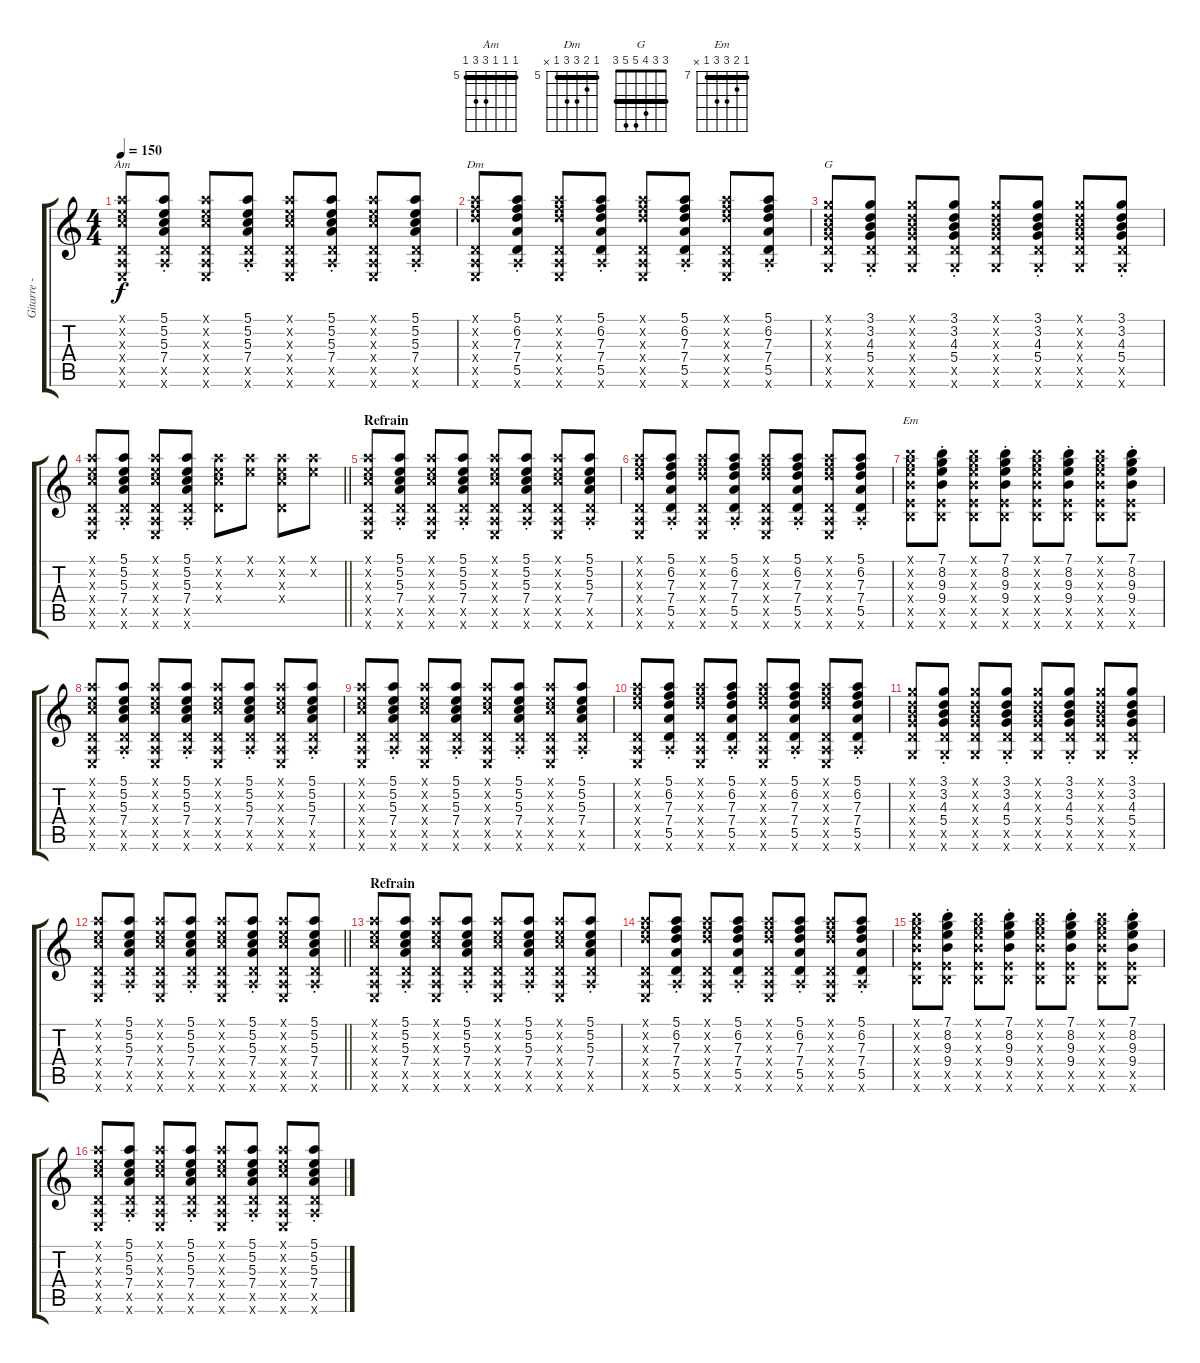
\track ("Gitarre - Philipp Hofmann" "Gitarre - ") {instrument distortionguitar}
\staff {score tabs}
\tuning (E4 B3 G3 D3 A2 E2) {hide}
\chord ("Am" 5 5 5 7 7 5) {firstfret 5 barre 5}
\chord ("Dm" 5 6 7 7 5 x) {firstfret 5 barre 5}
\chord ("G" 3 3 4 5 5 3) {barre 3}
\chord ("Em" 7 8 9 9 7 x) {firstfret 7 barre 7}
\ts (4 4)
\tempo 150
\clef g2
\ks c
(5.1{x} 5.2{x} 5.3{x} 0.4{x} 0.5{x} 0.6{x}).8{ch "Am" dy f} (5.1{st} 5.2{st} 5.3{st} 7.4{st} 5.5{x} 5.6{x}).8 (5.1{x} 5.2{x} 5.3{x} 0.4{x} 0.5{x} 0.6{x}).8 (5.1{st} 5.2{st} 5.3{st} 7.4{st} 5.5{x} 5.6{x}).8 (5.1{x} 5.2{x} 5.3{x} 0.4{x} 0.5{x} 0.6{x}).8 (5.1{st} 5.2{st} 5.3{st} 7.4{st} 5.5{x} 5.6{x}).8 (5.1{x} 5.2{x} 5.3{x} 0.4{x} 0.5{x} 0.6{x}).8 (5.1{st} 5.2{st} 5.3{st} 7.4{st} 5.5{x} 5.6{x}).8 |
(5.1{x} 6.2{x} 7.3{x} 0.4{x} 0.5{x} 0.6{x}).8{ch "Dm"} (5.1{st} 6.2{st} 7.3{st} 7.4{st} 5.5{st} 5.6{x}).8 (5.1{x} 6.2{x} 7.3{x} 0.4{x} 0.5{x} 0.6{x}).8 (5.1{st} 6.2{st} 7.3{st} 7.4{st} 5.5{st} 5.6{x}).8 (5.1{x} 6.2{x} 7.3{x} 0.4{x} 0.5{x} 0.6{x}).8 (5.1{st} 6.2{st} 7.3{st} 7.4{st} 5.5{st} 5.6{x}).8 (5.1{x} 6.2{x} 7.3{x} 0.4{x} 0.5{x} 0.6{x}).8 (5.1{st} 6.2{st} 7.3{st} 7.4{st} 5.5{st} 5.6{x}).8 |
(3.1{x} 3.2{x} 4.3{x} 5.4{x} 5.5{x} 3.6{x}).8{ch "G"} (3.1{st} 3.2{st} 4.3{st} 5.4{st} 5.5{x} 3.6{x}).8 (3.1{x} 3.2{x} 4.3{x} 5.4{x} 5.5{x} 3.6{x}).8 (3.1{st} 3.2{st} 4.3{st} 5.4{st} 5.5{x} 3.6{x}).8 (3.1{x} 3.2{x} 4.3{x} 5.4{x} 5.5{x} 3.6{x}).8 (3.1{st} 3.2{st} 4.3{st} 5.4{st} 5.5{x} 3.6{x}).8 (3.1{x} 3.2{x} 4.3{x} 5.4{x} 5.5{x} 3.6{x}).8 (3.1{st} 3.2{st} 4.3{st} 5.4{st} 5.5{x} 3.6{x}).8 |
\barLineRight lightlight
(5.1{x} 5.2{x} 5.3{x} 0.4{x} 0.5{x} 0.6{x}).8 (5.1{st} 5.2{st} 5.3{st} 7.4{st} 5.5{x} 5.6{x}).8 (5.1{x} 5.2{x} 5.3{x} 0.4{x} 0.5{x} 0.6{x}).8 (5.1{st} 5.2{st} 5.3{st} 7.4{st} 5.5{x} 5.6{x}).8 (5.1{x} 5.2{x} 5.3{x} 0.4{x}).8 (5.1{x} 5.2{x}).8 (5.1{x} 5.2{x} 5.3{x} 0.4{x}).8 (5.1{x} 5.2{x}).8 |
\section ("" "Refrain")
(5.1{x} 5.2{x} 5.3{x} 0.4{x} 0.5{x} 0.6{x}).8 (5.1{st} 5.2{st} 5.3{st} 7.4{st} 5.5{x} 5.6{x}).8 (5.1{x} 5.2{x} 5.3{x} 0.4{x} 0.5{x} 0.6{x}).8 (5.1{st} 5.2{st} 5.3{st} 7.4{st} 5.5{x} 5.6{x}).8 (5.1{x} 5.2{x} 5.3{x} 0.4{x} 0.5{x} 0.6{x}).8 (5.1{st} 5.2{st} 5.3{st} 7.4{st} 5.5{x} 5.6{x}).8 (5.1{x} 5.2{x} 5.3{x} 0.4{x} 0.5{x} 0.6{x}).8 (5.1{st} 5.2{st} 5.3{st} 7.4{st} 5.5{x} 5.6{x}).8 |
(5.1{x} 6.2{x} 7.3{x} 0.4{x} 0.5{x} 0.6{x}).8 (5.1{st} 6.2{st} 7.3{st} 7.4{st} 5.5{st} 5.6{x}).8 (5.1{x} 6.2{x} 7.3{x} 0.4{x} 0.5{x} 0.6{x}).8 (5.1{st} 6.2{st} 7.3{st} 7.4{st} 5.5{st} 5.6{x}).8 (5.1{x} 6.2{x} 7.3{x} 0.4{x} 0.5{x} 0.6{x}).8 (5.1{st} 6.2{st} 7.3{st} 7.4{st} 5.5{st} 5.6{x}).8 (5.1{x} 6.2{x} 7.3{x} 0.4{x} 0.5{x} 0.6{x}).8 (5.1{st} 6.2{st} 7.3{st} 7.4{st} 5.5{st} 5.6{x}).8 |
(7.1{x} 8.2{x} 9.3{x} 9.4{x} 7.5{x} 7.6{x}).8{ch "Em"} (7.1{st} 8.2{st} 9.3{st} 9.4{st} 7.5{x} 7.6{x}).8 (7.1{x} 8.2{x} 9.3{x} 9.4{x} 7.5{x} 7.6{x}).8 (7.1{st} 8.2{st} 9.3{st} 9.4{st} 7.5{x} 7.6{x}).8 (7.1{x} 8.2{x} 9.3{x} 9.4{x} 7.5{x} 7.6{x}).8 (7.1{st} 8.2{st} 9.3{st} 9.4{st} 7.5{x} 7.6{x}).8 (7.1{x} 8.2{x} 9.3{x} 9.4{x} 7.5{x} 7.6{x}).8 (7.1{st} 8.2{st} 9.3{st} 9.4{st} 7.5{x} 7.6{x}).8 |
(5.1{x} 5.2{x} 5.3{x} 0.4{x} 0.5{x} 0.6{x}).8 (5.1{st} 5.2{st} 5.3{st} 7.4{st} 5.5{x} 5.6{x}).8 (5.1{x} 5.2{x} 5.3{x} 0.4{x} 0.5{x} 0.6{x}).8 (5.1{st} 5.2{st} 5.3{st} 7.4{st} 5.5{x} 5.6{x}).8 (5.1{x} 5.2{x} 5.3{x} 0.4{x} 0.5{x} 0.6{x}).8 (5.1{st} 5.2{st} 5.3{st} 7.4{st} 5.5{x} 5.6{x}).8 (5.1{x} 5.2{x} 5.3{x} 0.4{x} 0.5{x} 0.6{x}).8 (5.1{st} 5.2{st} 5.3{st} 7.4{st} 5.5{x} 5.6{x}).8 |
(5.1{x} 5.2{x} 5.3{x} 0.4{x} 0.5{x} 0.6{x}).8 (5.1{st} 5.2{st} 5.3{st} 7.4{st} 5.5{x} 5.6{x}).8 (5.1{x} 5.2{x} 5.3{x} 0.4{x} 0.5{x} 0.6{x}).8 (5.1{st} 5.2{st} 5.3{st} 7.4{st} 5.5{x} 5.6{x}).8 (5.1{x} 5.2{x} 5.3{x} 0.4{x} 0.5{x} 0.6{x}).8 (5.1{st} 5.2{st} 5.3{st} 7.4{st} 5.5{x} 5.6{x}).8 (5.1{x} 5.2{x} 5.3{x} 0.4{x} 0.5{x} 0.6{x}).8 (5.1{st} 5.2{st} 5.3{st} 7.4{st} 5.5{x} 5.6{x}).8 |
(5.1{x} 6.2{x} 7.3{x} 0.4{x} 0.5{x} 0.6{x}).8 (5.1{st} 6.2{st} 7.3{st} 7.4{st} 5.5{st} 5.6{x}).8 (5.1{x} 6.2{x} 7.3{x} 0.4{x} 0.5{x} 0.6{x}).8 (5.1{st} 6.2{st} 7.3{st} 7.4{st} 5.5{st} 5.6{x}).8 (5.1{x} 6.2{x} 7.3{x} 0.4{x} 0.5{x} 0.6{x}).8 (5.1{st} 6.2{st} 7.3{st} 7.4{st} 5.5{st} 5.6{x}).8 (5.1{x} 6.2{x} 7.3{x} 0.4{x} 0.5{x} 0.6{x}).8 (5.1{st} 6.2{st} 7.3{st} 7.4{st} 5.5{st} 5.6{x}).8 |
(3.1{x} 3.2{x} 4.3{x} 5.4{x} 5.5{x} 3.6{x}).8 (3.1{st} 3.2{st} 4.3{st} 5.4{st} 5.5{x} 3.6{x}).8 (3.1{x} 3.2{x} 4.3{x} 5.4{x} 5.5{x} 3.6{x}).8 (3.1{st} 3.2{st} 4.3{st} 5.4{st} 5.5{x} 3.6{x}).8 (3.1{x} 3.2{x} 4.3{x} 5.4{x} 5.5{x} 3.6{x}).8 (3.1{st} 3.2{st} 4.3{st} 5.4{st} 5.5{x} 3.6{x}).8 (3.1{x} 3.2{x} 4.3{x} 5.4{x} 5.5{x} 3.6{x}).8 (3.1{st} 3.2{st} 4.3{st} 5.4{st} 5.5{x} 3.6{x}).8 |
\barLineRight lightlight
(5.1{x} 5.2{x} 5.3{x} 0.4{x} 0.5{x} 0.6{x}).8 (5.1{st} 5.2{st} 5.3{st} 7.4{st} 5.5{x} 5.6{x}).8 (5.1{x} 5.2{x} 5.3{x} 0.4{x} 0.5{x} 0.6{x}).8 (5.1{st} 5.2{st} 5.3{st} 7.4{st} 5.5{x} 5.6{x}).8 (5.1{x} 5.2{x} 5.3{x} 0.4{x} 0.5{x} 0.6{x}).8 (5.1{st} 5.2{st} 5.3{st} 7.4{st} 5.5{x} 5.6{x}).8 (5.1{x} 5.2{x} 5.3{x} 0.4{x} 0.5{x} 0.6{x}).8 (5.1{st} 5.2{st} 5.3{st} 7.4{st} 5.5{x} 5.6{x}).8 |
\section ("" "Refrain")
(5.1{x} 5.2{x} 5.3{x} 0.4{x} 0.5{x} 0.6{x}).8 (5.1{st} 5.2{st} 5.3{st} 7.4{st} 5.5{x} 5.6{x}).8 (5.1{x} 5.2{x} 5.3{x} 0.4{x} 0.5{x} 0.6{x}).8 (5.1{st} 5.2{st} 5.3{st} 7.4{st} 5.5{x} 5.6{x}).8 (5.1{x} 5.2{x} 5.3{x} 0.4{x} 0.5{x} 0.6{x}).8 (5.1{st} 5.2{st} 5.3{st} 7.4{st} 5.5{x} 5.6{x}).8 (5.1{x} 5.2{x} 5.3{x} 0.4{x} 0.5{x} 0.6{x}).8 (5.1{st} 5.2{st} 5.3{st} 7.4{st} 5.5{x} 5.6{x}).8 |
(5.1{x} 6.2{x} 7.3{x} 0.4{x} 0.5{x} 0.6{x}).8 (5.1{st} 6.2{st} 7.3{st} 7.4{st} 5.5{st} 5.6{x}).8 (5.1{x} 6.2{x} 7.3{x} 0.4{x} 0.5{x} 0.6{x}).8 (5.1{st} 6.2{st} 7.3{st} 7.4{st} 5.5{st} 5.6{x}).8 (5.1{x} 6.2{x} 7.3{x} 0.4{x} 0.5{x} 0.6{x}).8 (5.1{st} 6.2{st} 7.3{st} 7.4{st} 5.5{st} 5.6{x}).8 (5.1{x} 6.2{x} 7.3{x} 0.4{x} 0.5{x} 0.6{x}).8 (5.1{st} 6.2{st} 7.3{st} 7.4{st} 5.5{st} 5.6{x}).8 |
(7.1{x} 8.2{x} 9.3{x} 9.4{x} 7.5{x} 7.6{x}).8 (7.1{st} 8.2{st} 9.3{st} 9.4{st} 7.5{x} 7.6{x}).8 (7.1{x} 8.2{x} 9.3{x} 9.4{x} 7.5{x} 7.6{x}).8 (7.1{st} 8.2{st} 9.3{st} 9.4{st} 7.5{x} 7.6{x}).8 (7.1{x} 8.2{x} 9.3{x} 9.4{x} 7.5{x} 7.6{x}).8 (7.1{st} 8.2{st} 9.3{st} 9.4{st} 7.5{x} 7.6{x}).8 (7.1{x} 8.2{x} 9.3{x} 9.4{x} 7.5{x} 7.6{x}).8 (7.1{st} 8.2{st} 9.3{st} 9.4{st} 7.5{x} 7.6{x}).8 |
(5.1{x} 5.2{x} 5.3{x} 0.4{x} 0.5{x} 0.6{x}).8 (5.1{st} 5.2{st} 5.3{st} 7.4{st} 5.5{x} 5.6{x}).8 (5.1{x} 5.2{x} 5.3{x} 0.4{x} 0.5{x} 0.6{x}).8 (5.1{st} 5.2{st} 5.3{st} 7.4{st} 5.5{x} 5.6{x}).8 (5.1{x} 5.2{x} 5.3{x} 0.4{x} 0.5{x} 0.6{x}).8 (5.1{st} 5.2{st} 5.3{st} 7.4{st} 5.5{x} 5.6{x}).8 (5.1{x} 5.2{x} 5.3{x} 0.4{x} 0.5{x} 0.6{x}).8 (5.1{st} 5.2{st} 5.3{st} 7.4{st} 5.5{x} 5.6{x}).8
